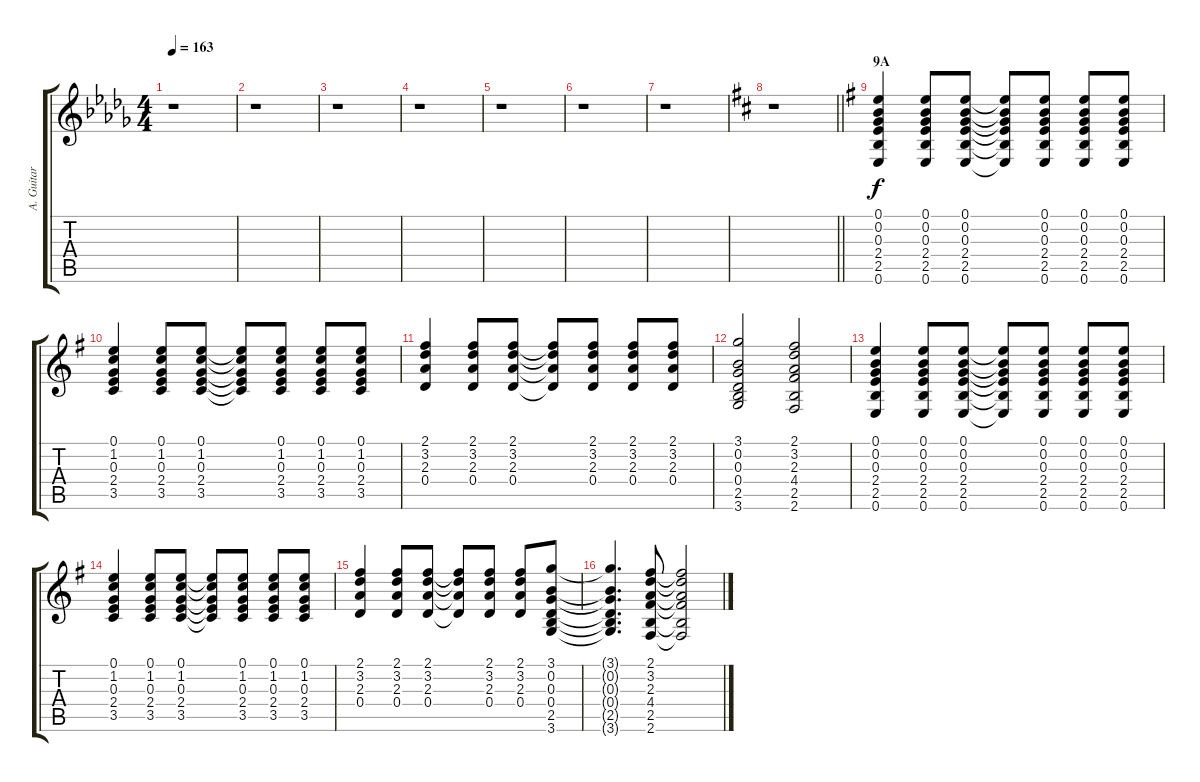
\track ("A. Guitar" "A. Guitar") {instrument acousticguitarsteel}
\staff {score tabs}
\tuning (E4 B3 G3 D3 A2 E2) {hide}
\ts (4 4)
\tempo 163
\clef g2
\ks db
r.1{dy f} |
r.1 |
r.1 |
r.1 |
r.1 |
r.1 |
r.1 |
\barLineRight lightlight
\ks d
r.1 |
\section ("" "9A")
\ks g
(0.1 0.2 0.3 2.4 2.5 0.6).4 (0.1 0.2 0.3 2.4 2.5 0.6).8 (0.1 0.2 0.3 2.4 2.5 0.6).8 (0.1{t} 0.2{t} 0.3{t} 2.4{t} 2.5{t} 0.6{t}).8 (0.1 0.2 0.3 2.4 2.5 0.6).8 (0.1 0.2 0.3 2.4 2.5 0.6).8 (0.1 0.2 0.3 2.4 2.5 0.6).8 |
(0.1 1.2 0.3 2.4 3.5).4 (0.1 1.2 0.3 2.4 3.5).8 (0.1 1.2 0.3 2.4 3.5).8 (0.1{t} 1.2{t} 0.3{t} 2.4{t} 3.5{t}).8 (0.1 1.2 0.3 2.4 3.5).8 (0.1 1.2 0.3 2.4 3.5).8 (0.1 1.2 0.3 2.4 3.5).8 |
(2.1 3.2 2.3 0.4).4 (2.1 3.2 2.3 0.4).8 (2.1 3.2 2.3 0.4).8 (2.1{t} 3.2{t} 2.3{t} 0.4{t}).8 (2.1 3.2 2.3 0.4).8 (2.1 3.2 2.3 0.4).8 (2.1 3.2 2.3 0.4).8 |
(3.1 0.2 0.3 0.4 2.5 3.6).2 (2.1 3.2 2.3 4.4 2.5 2.6).2 |
(0.1 0.2 0.3 2.4 2.5 0.6).4 (0.1 0.2 0.3 2.4 2.5 0.6).8 (0.1 0.2 0.3 2.4 2.5 0.6).8 (0.1{t} 0.2{t} 0.3{t} 2.4{t} 2.5{t} 0.6{t}).8 (0.1 0.2 0.3 2.4 2.5 0.6).8 (0.1 0.2 0.3 2.4 2.5 0.6).8 (0.1 0.2 0.3 2.4 2.5 0.6).8 |
(0.1 1.2 0.3 2.4 3.5).4 (0.1 1.2 0.3 2.4 3.5).8 (0.1 1.2 0.3 2.4 3.5).8 (0.1{t} 1.2{t} 0.3{t} 2.4{t} 3.5{t}).8 (0.1 1.2 0.3 2.4 3.5).8 (0.1 1.2 0.3 2.4 3.5).8 (0.1 1.2 0.3 2.4 3.5).8 |
(2.1 3.2 2.3 0.4).4 (2.1 3.2 2.3 0.4).8 (2.1 3.2 2.3 0.4).8 (2.1{t} 3.2{t} 2.3{t} 0.4{t}).8 (2.1 3.2 2.3 0.4).8 (2.1 3.2 2.3 0.4).8 (3.1 0.2 0.3 0.4 2.5 3.6).8 |
(3.1{t} 0.2{t} 0.3{t} 0.4{t} 2.5{t} 3.6{t}).4{d} (2.1 3.2 2.3 4.4 2.5 2.6).8 (2.1{t} 3.2{t} 2.3{t} 4.4{t} 2.5{t} 2.6{t}).2
